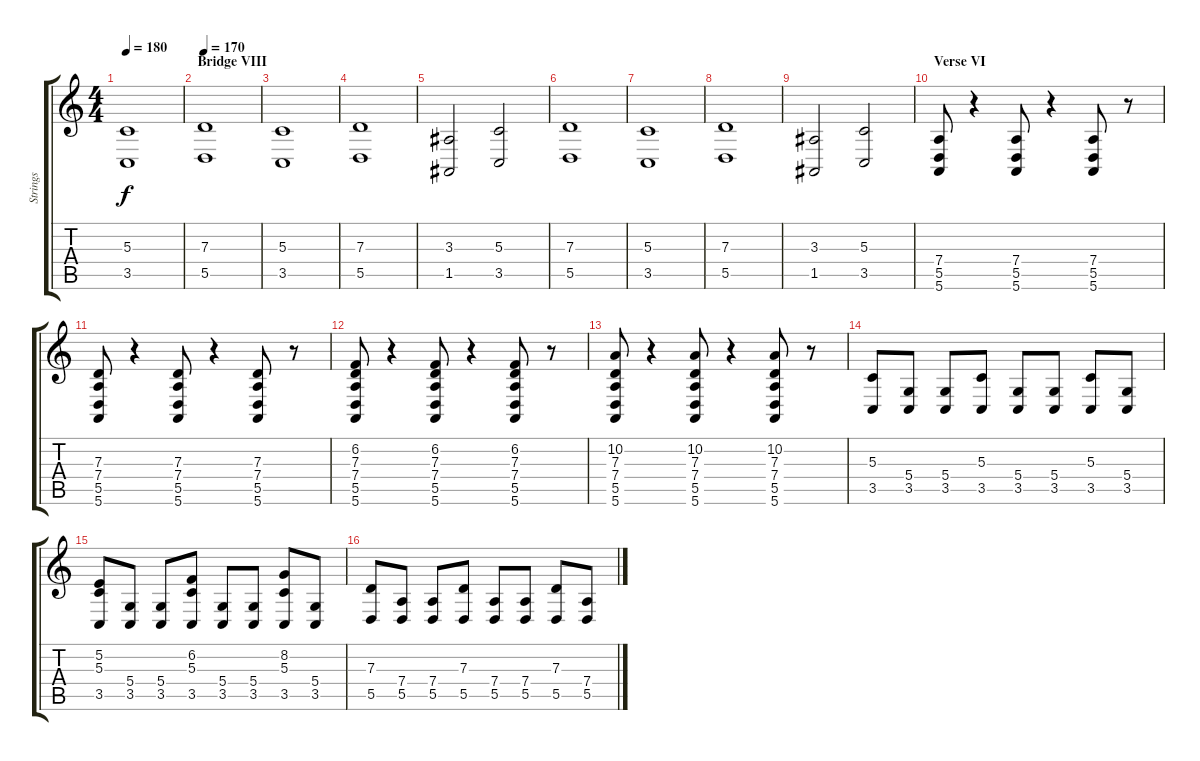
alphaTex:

\track ("Strings" "Strings") {instrument synthstrings2}
\staff {score tabs}
\tuning (E4 B3 G3 D3 A2 E2) {hide}
\ts (4 4)
\tempo 180
\clef g2
\ks c
(5.3{t} 3.5{t}).1{dy f} |
\section ("" "Bridge VIII")
\tempo 170
(7.3 5.5).1 |
(5.3 3.5).1 |
(7.3 5.5).1 |
(3.3 1.5).2 (5.3 3.5).2 |
(7.3 5.5).1 |
(5.3 3.5).1 |
(7.3 5.5).1 |
(3.3 1.5).2 (5.3 3.5).2 |
\section ("" "Verse VI")
(7.4 5.5 5.6).8 r.4 (7.4 5.5 5.6).8 r.4 (7.4 5.5 5.6).8 r.8 |
(7.3 7.4 5.5 5.6).8 r.4 (7.3 7.4 5.5 5.6).8 r.4 (7.3 7.4 5.5 5.6).8 r.8 |
(6.2 7.3 7.4 5.5 5.6).8 r.4 (6.2 7.3 7.4 5.5 5.6).8 r.4 (6.2 7.3 7.4 5.5 5.6).8 r.8 |
(10.2 7.3 7.4 5.5 5.6).8 r.4 (10.2 7.3 7.4 5.5 5.6).8 r.4 (10.2 7.3 7.4 5.5 5.6).8 r.8 |
(5.3 3.5).8 (5.4 3.5).8 (5.4 3.5).8 (5.3 3.5).8 (5.4 3.5).8 (5.4 3.5).8 (5.3 3.5).8 (5.4 3.5).8 |
(5.2 5.3 3.5).8 (5.4 3.5).8 (5.4 3.5).8 (6.2 5.3 3.5).8 (5.4 3.5).8 (5.4 3.5).8 (8.2 5.3 3.5).8 (5.4 3.5).8 |
(7.3 5.5).8 (7.4 5.5).8 (7.4 5.5).8 (7.3 5.5).8 (7.4 5.5).8 (7.4 5.5).8 (7.3 5.5).8 (7.4 5.5).8
